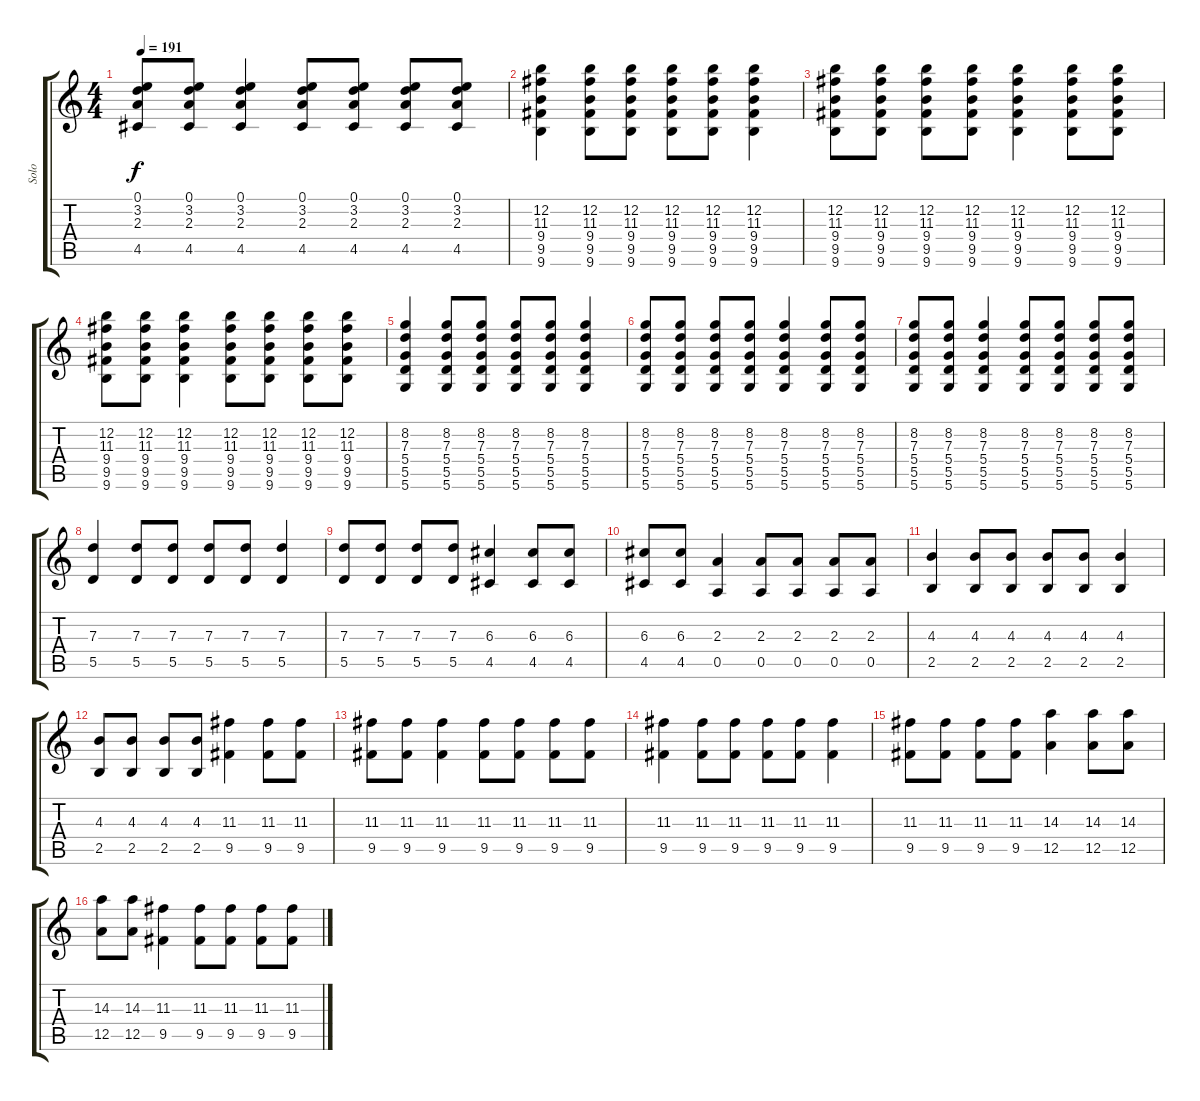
\track ("Solo" "Solo") {instrument distortionguitar}
\staff {score tabs}
\tuning (E4 B3 G3 D3 A2 D2) {hide}
\ts (4 4)
\tempo 191
\clef g2
\ks c
(0.1 3.2 2.3 4.5).8{dy f} (0.1 3.2 2.3 4.5).8 (0.1 3.2 2.3 4.5).4 (0.1 3.2 2.3 4.5).8 (0.1 3.2 2.3 4.5).8 (0.1 3.2 2.3 4.5).8 (0.1 3.2 2.3 4.5).8 |
(12.2 11.3 9.4 9.5 9.6).4 (12.2 11.3 9.4 9.5 9.6).8 (12.2 11.3 9.4 9.5 9.6).8 (12.2 11.3 9.4 9.5 9.6).8 (12.2 11.3 9.4 9.5 9.6).8 (12.2 11.3 9.4 9.5 9.6).4 |
(12.2 11.3 9.4 9.5 9.6).8 (12.2 11.3 9.4 9.5 9.6).8 (12.2 11.3 9.4 9.5 9.6).8 (12.2 11.3 9.4 9.5 9.6).8 (12.2 11.3 9.4 9.5 9.6).4 (12.2 11.3 9.4 9.5 9.6).8 (12.2 11.3 9.4 9.5 9.6).8 |
(12.2 11.3 9.4 9.5 9.6).8 (12.2 11.3 9.4 9.5 9.6).8 (12.2 11.3 9.4 9.5 9.6).4 (12.2 11.3 9.4 9.5 9.6).8 (12.2 11.3 9.4 9.5 9.6).8 (12.2 11.3 9.4 9.5 9.6).8 (12.2 11.3 9.4 9.5 9.6).8 |
(8.2 7.3 5.4 5.5 5.6).4 (8.2 7.3 5.4 5.5 5.6).8 (8.2 7.3 5.4 5.5 5.6).8 (8.2 7.3 5.4 5.5 5.6).8 (8.2 7.3 5.4 5.5 5.6).8 (8.2 7.3 5.4 5.5 5.6).4 |
(8.2 7.3 5.4 5.5 5.6).8 (8.2 7.3 5.4 5.5 5.6).8 (8.2 7.3 5.4 5.5 5.6).8 (8.2 7.3 5.4 5.5 5.6).8 (8.2 7.3 5.4 5.5 5.6).4 (8.2 7.3 5.4 5.5 5.6).8 (8.2 7.3 5.4 5.5 5.6).8 |
(8.2 7.3 5.4 5.5 5.6).8 (8.2 7.3 5.4 5.5 5.6).8 (8.2 7.3 5.4 5.5 5.6).4 (8.2 7.3 5.4 5.5 5.6).8 (8.2 7.3 5.4 5.5 5.6).8 (8.2 7.3 5.4 5.5 5.6).8 (8.2 7.3 5.4 5.5 5.6).8 |
(7.3 5.5).4{volume 16} (7.3 5.5).8 (7.3 5.5).8 (7.3 5.5).8 (7.3 5.5).8 (7.3 5.5).4 |
(7.3 5.5).8 (7.3 5.5).8 (7.3 5.5).8 (7.3 5.5).8 (6.3 4.5).4 (6.3 4.5).8 (6.3 4.5).8 |
(6.3 4.5).8 (6.3 4.5).8 (2.3 0.5).4 (2.3 0.5).8 (2.3 0.5).8 (2.3 0.5).8 (2.3 0.5).8 |
(4.3 2.5).4 (4.3 2.5).8 (4.3 2.5).8 (4.3 2.5).8 (4.3 2.5).8 (4.3 2.5).4 |
(4.3 2.5).8 (4.3 2.5).8 (4.3 2.5).8 (4.3 2.5).8 (11.3 9.5).4 (11.3 9.5).8 (11.3 9.5).8 |
(11.3 9.5).8 (11.3 9.5).8 (11.3 9.5).4 (11.3 9.5).8 (11.3 9.5).8 (11.3 9.5).8 (11.3 9.5).8 |
(11.3 9.5).4 (11.3 9.5).8 (11.3 9.5).8 (11.3 9.5).8 (11.3 9.5).8 (11.3 9.5).4 |
(11.3 9.5).8 (11.3 9.5).8 (11.3 9.5).8 (11.3 9.5).8 (14.3 12.5).4 (14.3 12.5).8 (14.3 12.5).8 |
(14.3 12.5).8 (14.3 12.5).8 (11.3 9.5).4 (11.3 9.5).8 (11.3 9.5).8 (11.3 9.5).8 (11.3 9.5).8
